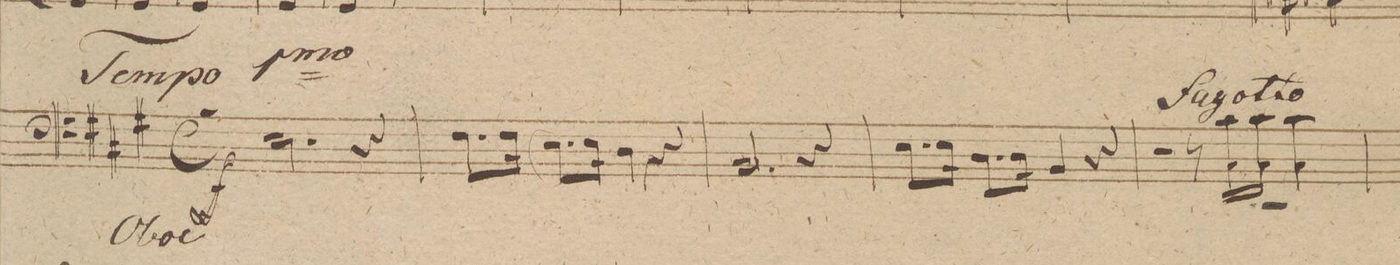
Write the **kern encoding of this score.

**kern
*I"Organo.
*clefF4
*k[f#c#g#d#]
*met(c|)
*M2/2
2.E\
4r
=159
8.F#\L
16F#\Jk
8.E\L
16E\Jk
4D#\
4r
=160
2.BB/
4r
=161
8.E\L
16E\Jk
8.D#\L
16D#\Jk
4BB/
4r
=162
2r
8r
*16left
16c#\LL 16C#\
16c#\JJ 16C#\
4c#\ 4C#\
=163
*-
